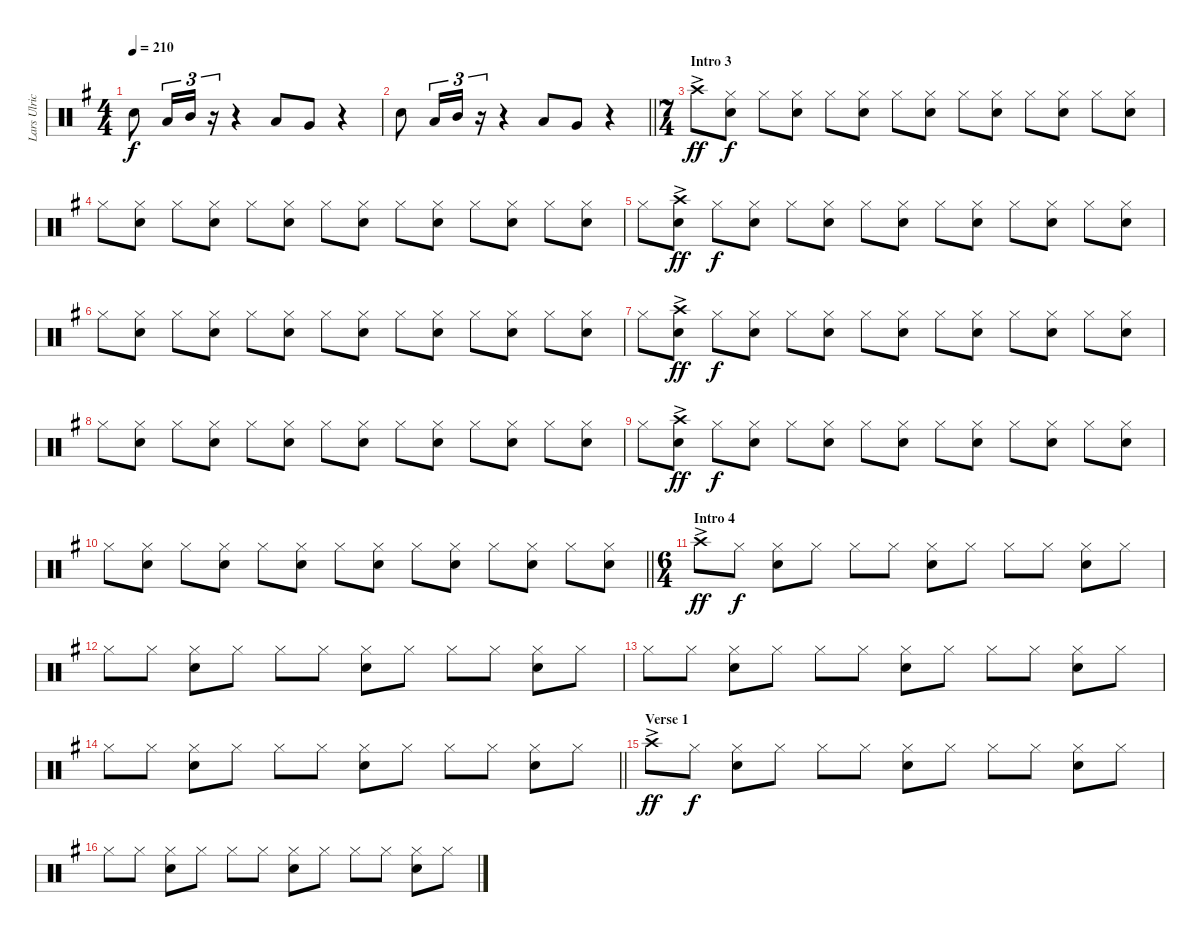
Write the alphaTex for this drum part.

\track ("Lars Ulrich" "Lars Ulric") {instrument percussion}
\staff {score}
\articulation defaults
\ts (4 4)
\tempo 210
\clef neutral
\ks g "Electric Snare (hit)".8{dy f} "Low Tom (hit)".16{tu (3 2)} "Mid Tom (hit)".16{tu (3 2)}
r.16{tu (3 2)} r.4 "Low Tom (hit)".8 "Very Low Tom (hit)".8 r.4 |
\barLineRight lightlight "Electric Snare (hit)".8 "Low Tom (hit)".16{tu (3 2)} "Mid Tom (hit)".16{tu (3 2)}
r.16{tu (3 2)} r.4 "Low Tom (hit)".8 "Very Low Tom (hit)".8 r.4 |
\ts (7 4)
\section ("" "Intro 3")
"Crash high (hit)"{ac}.8{dy ff} ("Hi-Hat (closed)" "Electric Snare (hit)").8{dy f} "Hi-Hat (closed)".8 ("Hi-Hat (closed)" "Electric Snare (hit)").8 "Hi-Hat (closed)".8 ("Hi-Hat (closed)" "Electric Snare (hit)").8 "Hi-Hat (closed)".8 ("Hi-Hat (closed)" "Electric Snare (hit)").8 "Hi-Hat (closed)".8 ("Hi-Hat (closed)" "Electric Snare (hit)").8 "Hi-Hat (closed)".8 ("Hi-Hat (closed)" "Electric Snare (hit)").8 "Hi-Hat (closed)".8 ("Hi-Hat (closed)" "Electric Snare (hit)").8 |
"Hi-Hat (closed)".8 ("Hi-Hat (closed)" "Electric Snare (hit)").8 "Hi-Hat (closed)".8 ("Hi-Hat (closed)" "Electric Snare (hit)").8 "Hi-Hat (closed)".8 ("Hi-Hat (closed)" "Electric Snare (hit)").8 "Hi-Hat (closed)".8 ("Hi-Hat (closed)" "Electric Snare (hit)").8 "Hi-Hat (closed)".8 ("Hi-Hat (closed)" "Electric Snare (hit)").8 "Hi-Hat (closed)".8 ("Hi-Hat (closed)" "Electric Snare (hit)").8 "Hi-Hat (closed)".8 ("Hi-Hat (closed)" "Electric Snare (hit)").8 |
"Hi-Hat (closed)".8 ("Crash high (hit)"{ac} "Electric Snare (hit)").8{dy ff} "Hi-Hat (closed)".8{dy f} ("Hi-Hat (closed)" "Electric Snare (hit)").8 "Hi-Hat (closed)".8 ("Hi-Hat (closed)" "Electric Snare (hit)").8 "Hi-Hat (closed)".8 ("Hi-Hat (closed)" "Electric Snare (hit)").8 "Hi-Hat (closed)".8 ("Hi-Hat (closed)" "Electric Snare (hit)").8 "Hi-Hat (closed)".8 ("Hi-Hat (closed)" "Electric Snare (hit)").8 "Hi-Hat (closed)".8 ("Hi-Hat (closed)" "Electric Snare (hit)").8 |
"Hi-Hat (closed)".8 ("Hi-Hat (closed)" "Electric Snare (hit)").8 "Hi-Hat (closed)".8 ("Hi-Hat (closed)" "Electric Snare (hit)").8 "Hi-Hat (closed)".8 ("Hi-Hat (closed)" "Electric Snare (hit)").8 "Hi-Hat (closed)".8 ("Hi-Hat (closed)" "Electric Snare (hit)").8 "Hi-Hat (closed)".8 ("Hi-Hat (closed)" "Electric Snare (hit)").8 "Hi-Hat (closed)".8 ("Hi-Hat (closed)" "Electric Snare (hit)").8 "Hi-Hat (closed)".8 ("Hi-Hat (closed)" "Electric Snare (hit)").8 |
"Hi-Hat (closed)".8 ("Crash high (hit)"{ac} "Electric Snare (hit)").8{dy ff} "Hi-Hat (closed)".8{dy f} ("Hi-Hat (closed)" "Electric Snare (hit)").8 "Hi-Hat (closed)".8 ("Hi-Hat (closed)" "Electric Snare (hit)").8 "Hi-Hat (closed)".8 ("Hi-Hat (closed)" "Electric Snare (hit)").8 "Hi-Hat (closed)".8 ("Hi-Hat (closed)" "Electric Snare (hit)").8 "Hi-Hat (closed)".8 ("Hi-Hat (closed)" "Electric Snare (hit)").8 "Hi-Hat (closed)".8 ("Hi-Hat (closed)" "Electric Snare (hit)").8 |
"Hi-Hat (closed)".8 ("Hi-Hat (closed)" "Electric Snare (hit)").8 "Hi-Hat (closed)".8 ("Hi-Hat (closed)" "Electric Snare (hit)").8 "Hi-Hat (closed)".8 ("Hi-Hat (closed)" "Electric Snare (hit)").8 "Hi-Hat (closed)".8 ("Hi-Hat (closed)" "Electric Snare (hit)").8 "Hi-Hat (closed)".8 ("Hi-Hat (closed)" "Electric Snare (hit)").8 "Hi-Hat (closed)".8 ("Hi-Hat (closed)" "Electric Snare (hit)").8 "Hi-Hat (closed)".8 ("Hi-Hat (closed)" "Electric Snare (hit)").8 |
"Hi-Hat (closed)".8 ("Crash high (hit)"{ac} "Electric Snare (hit)").8{dy ff} "Hi-Hat (closed)".8{dy f} ("Hi-Hat (closed)" "Electric Snare (hit)").8 "Hi-Hat (closed)".8 ("Hi-Hat (closed)" "Electric Snare (hit)").8 "Hi-Hat (closed)".8 ("Hi-Hat (closed)" "Electric Snare (hit)").8 "Hi-Hat (closed)".8 ("Hi-Hat (closed)" "Electric Snare (hit)").8 "Hi-Hat (closed)".8 ("Hi-Hat (closed)" "Electric Snare (hit)").8 "Hi-Hat (closed)".8 ("Hi-Hat (closed)" "Electric Snare (hit)").8 |
\barLineRight lightlight "Hi-Hat (closed)".8
("Hi-Hat (closed)" "Electric Snare (hit)").8 "Hi-Hat (closed)".8 ("Hi-Hat (closed)" "Electric Snare (hit)").8 "Hi-Hat (closed)".8 ("Hi-Hat (closed)" "Electric Snare (hit)").8 "Hi-Hat (closed)".8 ("Hi-Hat (closed)" "Electric Snare (hit)").8 "Hi-Hat (closed)".8 ("Hi-Hat (closed)" "Electric Snare (hit)").8 "Hi-Hat (closed)".8 ("Hi-Hat (closed)" "Electric Snare (hit)").8 "Hi-Hat (closed)".8 ("Hi-Hat (closed)" "Electric Snare (hit)").8 |
\ts (6 4)
\section ("" "Intro 4")
"Crash high (hit)"{ac}.8{dy ff} "Hi-Hat (closed)".8{dy f} ("Hi-Hat (closed)" "Electric Snare (hit)").8 "Hi-Hat (closed)".8 "Hi-Hat (closed)".8 "Hi-Hat (closed)".8 ("Hi-Hat (closed)" "Electric Snare (hit)").8 "Hi-Hat (closed)".8 "Hi-Hat (closed)".8 "Hi-Hat (closed)".8 ("Hi-Hat (closed)" "Electric Snare (hit)").8 "Hi-Hat (closed)".8 |
"Hi-Hat (closed)".8 "Hi-Hat (closed)".8 ("Hi-Hat (closed)" "Electric Snare (hit)").8 "Hi-Hat (closed)".8 "Hi-Hat (closed)".8 "Hi-Hat (closed)".8 ("Hi-Hat (closed)" "Electric Snare (hit)").8 "Hi-Hat (closed)".8 "Hi-Hat (closed)".8 "Hi-Hat (closed)".8 ("Hi-Hat (closed)" "Electric Snare (hit)").8 "Hi-Hat (closed)".8 |
"Hi-Hat (closed)".8 "Hi-Hat (closed)".8 ("Hi-Hat (closed)" "Electric Snare (hit)").8 "Hi-Hat (closed)".8 "Hi-Hat (closed)".8 "Hi-Hat (closed)".8 ("Hi-Hat (closed)" "Electric Snare (hit)").8 "Hi-Hat (closed)".8 "Hi-Hat (closed)".8 "Hi-Hat (closed)".8 ("Hi-Hat (closed)" "Electric Snare (hit)").8 "Hi-Hat (closed)".8 |
\barLineRight lightlight "Hi-Hat (closed)".8 "Hi-Hat (closed)".8
("Hi-Hat (closed)" "Electric Snare (hit)").8 "Hi-Hat (closed)".8 "Hi-Hat (closed)".8 "Hi-Hat (closed)".8 ("Hi-Hat (closed)" "Electric Snare (hit)").8 "Hi-Hat (closed)".8 "Hi-Hat (closed)".8 "Hi-Hat (closed)".8 ("Hi-Hat (closed)" "Electric Snare (hit)").8 "Hi-Hat (closed)".8 |
\section ("" "Verse 1")
"Crash high (hit)"{ac}.8{dy ff} "Hi-Hat (closed)".8{dy f} ("Hi-Hat (closed)" "Electric Snare (hit)").8 "Hi-Hat (closed)".8 "Hi-Hat (closed)".8 "Hi-Hat (closed)".8 ("Hi-Hat (closed)" "Electric Snare (hit)").8 "Hi-Hat (closed)".8 "Hi-Hat (closed)".8 "Hi-Hat (closed)".8 ("Hi-Hat (closed)" "Electric Snare (hit)").8 "Hi-Hat (closed)".8 |
"Hi-Hat (closed)".8 "Hi-Hat (closed)".8 ("Hi-Hat (closed)" "Electric Snare (hit)").8 "Hi-Hat (closed)".8 "Hi-Hat (closed)".8 "Hi-Hat (closed)".8 ("Hi-Hat (closed)" "Electric Snare (hit)").8 "Hi-Hat (closed)".8 "Hi-Hat (closed)".8 "Hi-Hat (closed)".8 ("Hi-Hat (closed)" "Electric Snare (hit)").8 "Hi-Hat (closed)".8
